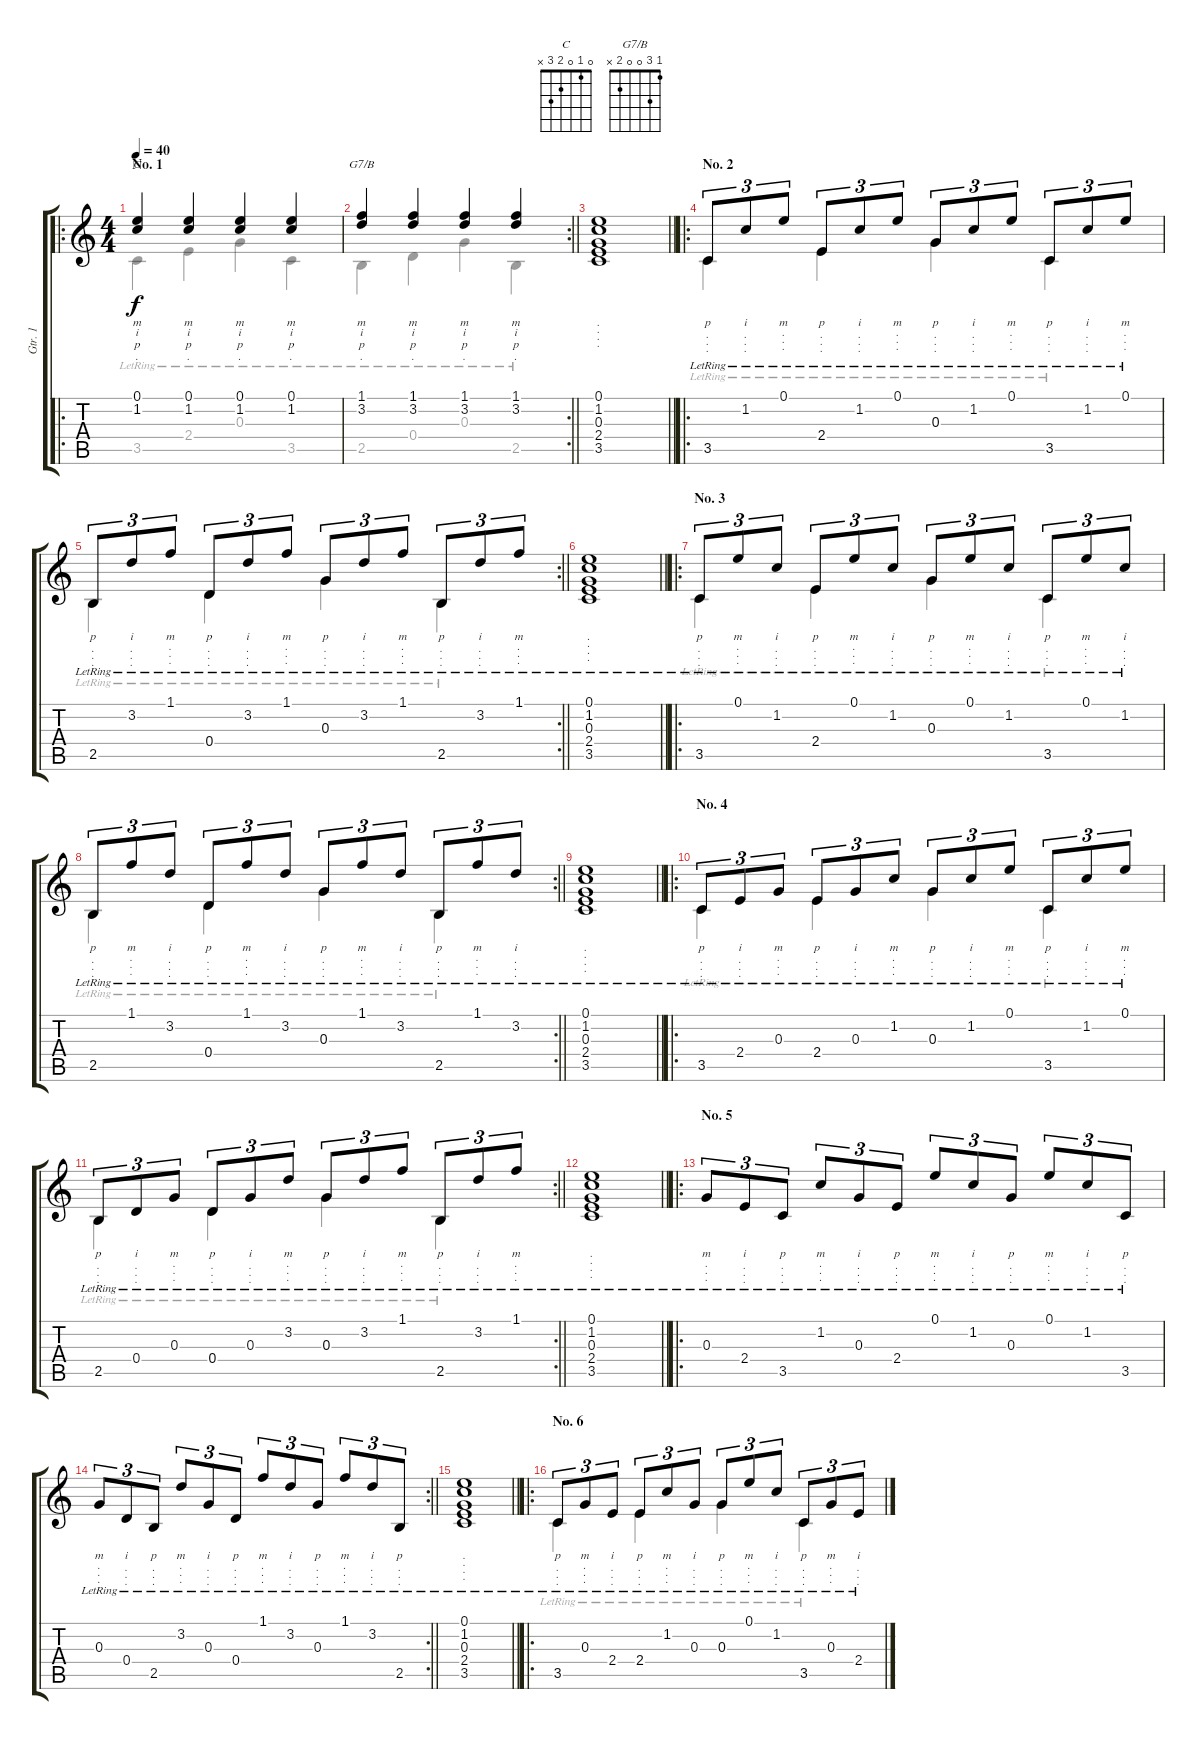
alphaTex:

\track ("Gtr. 1" "Gtr. 1") {instrument acousticguitarnylon}
\staff {score tabs}
\tuning (E4 B3 G3 D3 A2 E2) {hide}
\chord ("C" 0 1 0 2 3 x)
\chord ("G7/B" 1 3 0 0 2 x)
\voice
\ro
\ts (4 4)
\section ("" "No. 1")
\tempo 40
\clef g2
\ks c
(0.1 1.2).4{ch "C" lyrics (0 "m") lyrics (1 "i") lyrics (2 "p") lyrics (3 ".") lyrics (4 "") dy f instrument acousticguitarnylon} (0.1 1.2).4{lyrics (0 "m") lyrics (1 "i") lyrics (2 "p") lyrics (3 ".") lyrics (4 "")} (0.1 1.2).4{lyrics (0 "m") lyrics (1 "i") lyrics (2 "p") lyrics (3 ".") lyrics (4 "")} (0.1 1.2).4{lyrics (0 "m") lyrics (1 "i") lyrics (2 "p") lyrics (3 ".") lyrics (4 "")} |
\rc 2
\barLineRight lightlight
(1.1 3.2).4{ch "G7/B" lyrics (0 "m") lyrics (1 "i") lyrics (2 "p") lyrics (3 ".") lyrics (4 "")} (1.1 3.2).4{lyrics (0 "m") lyrics (1 "i") lyrics (2 "p") lyrics (3 ".") lyrics (4 "")} (1.1 3.2).4{lyrics (0 "m") lyrics (1 "i") lyrics (2 "p") lyrics (3 ".") lyrics (4 "")} (1.1 3.2).4{lyrics (0 "m") lyrics (1 "i") lyrics (2 "p") lyrics (3 ".") lyrics (4 "")} |
\barLineRight lightlight
(0.1 1.2 0.3 2.4 3.5).1{lyrics (0 ".") lyrics (1 ".") lyrics (2 ".") lyrics (3 ".") lyrics (4 "")} |
\ro
\section ("" "No. 2")
3.5{lr}.8{tu (3 2) lyrics (0 "p") lyrics (1 ".") lyrics (2 ".") lyrics (3 ".") lyrics (4 "")} 1.2{lr}.8{tu (3 2) lyrics (0 "i") lyrics (1 ".") lyrics (2 ".") lyrics (3 ".") lyrics (4 "")} 0.1{lr}.8{tu (3 2) lyrics (0 "m") lyrics (1 ".") lyrics (2 ".") lyrics (3 ".") lyrics (4 "")} 2.4{lr}.8{tu (3 2) lyrics (0 "p") lyrics (1 ".") lyrics (2 ".") lyrics (3 ".") lyrics (4 "")} 1.2{lr}.8{tu (3 2) lyrics (0 "i") lyrics (1 ".") lyrics (2 ".") lyrics (3 ".") lyrics (4 "")} 0.1{lr}.8{tu (3 2) lyrics (0 "m") lyrics (1 ".") lyrics (2 ".") lyrics (3 ".") lyrics (4 "")} 0.3{lr}.8{tu (3 2) lyrics (0 "p") lyrics (1 ".") lyrics (2 ".") lyrics (3 ".") lyrics (4 "")} 1.2{lr}.8{tu (3 2) lyrics (0 "i") lyrics (1 ".") lyrics (2 ".") lyrics (3 ".") lyrics (4 "")} 0.1{lr}.8{tu (3 2) lyrics (0 "m") lyrics (1 ".") lyrics (2 ".") lyrics (3 ".") lyrics (4 "")} 3.5{lr}.8{tu (3 2) lyrics (0 "p") lyrics (1 ".") lyrics (2 ".") lyrics (3 ".") lyrics (4 "")} 1.2{lr}.8{tu (3 2) lyrics (0 "i") lyrics (1 ".") lyrics (2 ".") lyrics (3 ".") lyrics (4 "")} 0.1{lr}.8{tu (3 2) lyrics (0 "m") lyrics (1 ".") lyrics (2 ".") lyrics (3 ".") lyrics (4 "")} |
\rc 2
\barLineRight lightlight
2.5{lr}.8{tu (3 2) lyrics (0 "p") lyrics (1 ".") lyrics (2 ".") lyrics (3 ".") lyrics (4 "")} 3.2{lr}.8{tu (3 2) lyrics (0 "i") lyrics (1 ".") lyrics (2 ".") lyrics (3 ".") lyrics (4 "")} 1.1{lr}.8{tu (3 2) lyrics (0 "m") lyrics (1 ".") lyrics (2 ".") lyrics (3 ".") lyrics (4 "")} 0.4{lr}.8{tu (3 2) lyrics (0 "p") lyrics (1 ".") lyrics (2 ".") lyrics (3 ".") lyrics (4 "")} 3.2{lr}.8{tu (3 2) lyrics (0 "i") lyrics (1 ".") lyrics (2 ".") lyrics (3 ".") lyrics (4 "")} 1.1{lr}.8{tu (3 2) lyrics (0 "m") lyrics (1 ".") lyrics (2 ".") lyrics (3 ".") lyrics (4 "")} 0.3{lr}.8{tu (3 2) lyrics (0 "p") lyrics (1 ".") lyrics (2 ".") lyrics (3 ".") lyrics (4 "")} 3.2{lr}.8{tu (3 2) lyrics (0 "i") lyrics (1 ".") lyrics (2 ".") lyrics (3 ".") lyrics (4 "")} 1.1{lr}.8{tu (3 2) lyrics (0 "m") lyrics (1 ".") lyrics (2 ".") lyrics (3 ".") lyrics (4 "")} 2.5{lr}.8{tu (3 2) lyrics (0 "p") lyrics (1 ".") lyrics (2 ".") lyrics (3 ".") lyrics (4 "")} 3.2{lr}.8{tu (3 2) lyrics (0 "i") lyrics (1 ".") lyrics (2 ".") lyrics (3 ".") lyrics (4 "")} 1.1{lr}.8{tu (3 2) lyrics (0 "m") lyrics (1 ".") lyrics (2 ".") lyrics (3 ".") lyrics (4 "")} |
\barLineRight lightlight
(0.1{lr} 1.2{lr} 0.3{lr} 2.4{lr} 3.5{lr}).1{lyrics (0 ".") lyrics (1 ".") lyrics (2 ".") lyrics (3 ".") lyrics (4 "")} |
\ro
\section ("" "No. 3")
3.5{lr}.8{tu (3 2) lyrics (0 "p") lyrics (1 ".") lyrics (2 ".") lyrics (3 ".") lyrics (4 "")} 0.1{lr}.8{tu (3 2) lyrics (0 "m") lyrics (1 ".") lyrics (2 ".") lyrics (3 ".") lyrics (4 "")} 1.2{lr}.8{tu (3 2) lyrics (0 "i") lyrics (1 ".") lyrics (2 ".") lyrics (3 ".") lyrics (4 "")} 2.4{lr}.8{tu (3 2) lyrics (0 "p") lyrics (1 ".") lyrics (2 ".") lyrics (3 ".") lyrics (4 "")} 0.1{lr}.8{tu (3 2) lyrics (0 "m") lyrics (1 ".") lyrics (2 ".") lyrics (3 ".") lyrics (4 "")} 1.2{lr}.8{tu (3 2) lyrics (0 "i") lyrics (1 ".") lyrics (2 ".") lyrics (3 ".") lyrics (4 "")} 0.3{lr}.8{tu (3 2) lyrics (0 "p") lyrics (1 ".") lyrics (2 ".") lyrics (3 ".") lyrics (4 "")} 0.1{lr}.8{tu (3 2) lyrics (0 "m") lyrics (1 ".") lyrics (2 ".") lyrics (3 ".") lyrics (4 "")} 1.2{lr}.8{tu (3 2) lyrics (0 "i") lyrics (1 ".") lyrics (2 ".") lyrics (3 ".") lyrics (4 "")} 3.5{lr}.8{tu (3 2) lyrics (0 "p") lyrics (1 ".") lyrics (2 ".") lyrics (3 ".") lyrics (4 "")} 0.1{lr}.8{tu (3 2) lyrics (0 "m") lyrics (1 ".") lyrics (2 ".") lyrics (3 ".") lyrics (4 "")} 1.2{lr}.8{tu (3 2) lyrics (0 "i") lyrics (1 ".") lyrics (2 ".") lyrics (3 ".") lyrics (4 "")} |
\rc 2
\barLineRight lightlight
2.5{lr}.8{tu (3 2) lyrics (0 "p") lyrics (1 ".") lyrics (2 ".") lyrics (3 ".") lyrics (4 "")} 1.1{lr}.8{tu (3 2) lyrics (0 "m") lyrics (1 ".") lyrics (2 ".") lyrics (3 ".") lyrics (4 "")} 3.2{lr}.8{tu (3 2) lyrics (0 "i") lyrics (1 ".") lyrics (2 ".") lyrics (3 ".") lyrics (4 "")} 0.4{lr}.8{tu (3 2) lyrics (0 "p") lyrics (1 ".") lyrics (2 ".") lyrics (3 ".") lyrics (4 "")} 1.1{lr}.8{tu (3 2) lyrics (0 "m") lyrics (1 ".") lyrics (2 ".") lyrics (3 ".") lyrics (4 "")} 3.2{lr}.8{tu (3 2) lyrics (0 "i") lyrics (1 ".") lyrics (2 ".") lyrics (3 ".") lyrics (4 "")} 0.3{lr}.8{tu (3 2) lyrics (0 "p") lyrics (1 ".") lyrics (2 ".") lyrics (3 ".") lyrics (4 "")} 1.1{lr}.8{tu (3 2) lyrics (0 "m") lyrics (1 ".") lyrics (2 ".") lyrics (3 ".") lyrics (4 "")} 3.2{lr}.8{tu (3 2) lyrics (0 "i") lyrics (1 ".") lyrics (2 ".") lyrics (3 ".") lyrics (4 "")} 2.5{lr}.8{tu (3 2) lyrics (0 "p") lyrics (1 ".") lyrics (2 ".") lyrics (3 ".") lyrics (4 "")} 1.1{lr}.8{tu (3 2) lyrics (0 "m") lyrics (1 ".") lyrics (2 ".") lyrics (3 ".") lyrics (4 "")} 3.2{lr}.8{tu (3 2) lyrics (0 "i") lyrics (1 ".") lyrics (2 ".") lyrics (3 ".") lyrics (4 "")} |
\barLineRight lightlight
(0.1{lr} 1.2{lr} 0.3{lr} 2.4{lr} 3.5{lr}).1{lyrics (0 ".") lyrics (1 ".") lyrics (2 ".") lyrics (3 ".") lyrics (4 "")} |
\ro
\section ("" "No. 4")
3.5{lr}.8{tu (3 2) lyrics (0 "p") lyrics (1 ".") lyrics (2 ".") lyrics (3 ".") lyrics (4 "")} 2.4{lr}.8{tu (3 2) lyrics (0 "i") lyrics (1 ".") lyrics (2 ".") lyrics (3 ".") lyrics (4 "")} 0.3{lr}.8{tu (3 2) lyrics (0 "m") lyrics (1 ".") lyrics (2 ".") lyrics (3 ".") lyrics (4 "")} 2.4{lr}.8{tu (3 2) lyrics (0 "p") lyrics (1 ".") lyrics (2 ".") lyrics (3 ".") lyrics (4 "")} 0.3{lr}.8{tu (3 2) lyrics (0 "i") lyrics (1 ".") lyrics (2 ".") lyrics (3 ".") lyrics (4 "")} 1.2{lr}.8{tu (3 2) lyrics (0 "m") lyrics (1 ".") lyrics (2 ".") lyrics (3 ".") lyrics (4 "")} 0.3{lr}.8{tu (3 2) lyrics (0 "p") lyrics (1 ".") lyrics (2 ".") lyrics (3 ".") lyrics (4 "")} 1.2{lr}.8{tu (3 2) lyrics (0 "i") lyrics (1 ".") lyrics (2 ".") lyrics (3 ".") lyrics (4 "")} 0.1{lr}.8{tu (3 2) lyrics (0 "m") lyrics (1 ".") lyrics (2 ".") lyrics (3 ".") lyrics (4 "")} 3.5{lr}.8{tu (3 2) lyrics (0 "p") lyrics (1 ".") lyrics (2 ".") lyrics (3 ".") lyrics (4 "")} 1.2{lr}.8{tu (3 2) lyrics (0 "i") lyrics (1 ".") lyrics (2 ".") lyrics (3 ".") lyrics (4 "")} 0.1{lr}.8{tu (3 2) lyrics (0 "m") lyrics (1 ".") lyrics (2 ".") lyrics (3 ".") lyrics (4 "")} |
\rc 2
\barLineRight lightlight
2.5{lr}.8{tu (3 2) lyrics (0 "p") lyrics (1 ".") lyrics (2 ".") lyrics (3 ".") lyrics (4 "")} 0.4{lr}.8{tu (3 2) lyrics (0 "i") lyrics (1 ".") lyrics (2 ".") lyrics (3 ".") lyrics (4 "")} 0.3{lr}.8{tu (3 2) lyrics (0 "m") lyrics (1 ".") lyrics (2 ".") lyrics (3 ".") lyrics (4 "")} 0.4{lr}.8{tu (3 2) lyrics (0 "p") lyrics (1 ".") lyrics (2 ".") lyrics (3 ".") lyrics (4 "")} 0.3{lr}.8{tu (3 2) lyrics (0 "i") lyrics (1 ".") lyrics (2 ".") lyrics (3 ".") lyrics (4 "")} 3.2{lr}.8{tu (3 2) lyrics (0 "m") lyrics (1 ".") lyrics (2 ".") lyrics (3 ".") lyrics (4 "")} 0.3{lr}.8{tu (3 2) lyrics (0 "p") lyrics (1 ".") lyrics (2 ".") lyrics (3 ".") lyrics (4 "")} 3.2{lr}.8{tu (3 2) lyrics (0 "i") lyrics (1 ".") lyrics (2 ".") lyrics (3 ".") lyrics (4 "")} 1.1{lr}.8{tu (3 2) lyrics (0 "m") lyrics (1 ".") lyrics (2 ".") lyrics (3 ".") lyrics (4 "")} 2.5{lr}.8{tu (3 2) lyrics (0 "p") lyrics (1 ".") lyrics (2 ".") lyrics (3 ".") lyrics (4 "")} 3.2{lr}.8{tu (3 2) lyrics (0 "i") lyrics (1 ".") lyrics (2 ".") lyrics (3 ".") lyrics (4 "")} 1.1{lr}.8{tu (3 2) lyrics (0 "m") lyrics (1 ".") lyrics (2 ".") lyrics (3 ".") lyrics (4 "")} |
\barLineRight lightlight
(0.1{lr} 1.2{lr} 0.3{lr} 2.4{lr} 3.5{lr}).1{lyrics (0 ".") lyrics (1 ".") lyrics (2 ".") lyrics (3 ".") lyrics (4 "")} |
\ro
\section ("" "No. 5")
0.3{lr}.8{tu (3 2) lyrics (0 "m") lyrics (1 ".") lyrics (2 ".") lyrics (3 ".") lyrics (4 "")} 2.4{lr}.8{tu (3 2) lyrics (0 "i") lyrics (1 ".") lyrics (2 ".") lyrics (3 ".") lyrics (4 "")} 3.5{lr}.8{tu (3 2) lyrics (0 "p") lyrics (1 ".") lyrics (2 ".") lyrics (3 ".") lyrics (4 "")} 1.2{lr}.8{tu (3 2) lyrics (0 "m") lyrics (1 ".") lyrics (2 ".") lyrics (3 ".") lyrics (4 "")} 0.3{lr}.8{tu (3 2) lyrics (0 "i") lyrics (1 ".") lyrics (2 ".") lyrics (3 ".") lyrics (4 "")} 2.4{lr}.8{tu (3 2) lyrics (0 "p") lyrics (1 ".") lyrics (2 ".") lyrics (3 ".") lyrics (4 "")} 0.1{lr}.8{tu (3 2) lyrics (0 "m") lyrics (1 ".") lyrics (2 ".") lyrics (3 ".") lyrics (4 "") beam Up} 1.2{lr}.8{tu (3 2) lyrics (0 "i") lyrics (1 ".") lyrics (2 ".") lyrics (3 ".") lyrics (4 "") beam Up} 0.3{lr}.8{tu (3 2) lyrics (0 "p") lyrics (1 ".") lyrics (2 ".") lyrics (3 ".") lyrics (4 "") beam Up} 0.1{lr}.8{tu (3 2) lyrics (0 "m") lyrics (1 ".") lyrics (2 ".") lyrics (3 ".") lyrics (4 "")} 1.2{lr}.8{tu (3 2) lyrics (0 "i") lyrics (1 ".") lyrics (2 ".") lyrics (3 ".") lyrics (4 "")} 3.5{lr}.8{tu (3 2) lyrics (0 "p") lyrics (1 ".") lyrics (2 ".") lyrics (3 ".") lyrics (4 "")} |
\rc 2
\barLineRight lightlight
0.3{lr}.8{tu (3 2) lyrics (0 "m") lyrics (1 ".") lyrics (2 ".") lyrics (3 ".") lyrics (4 "")} 0.4{lr}.8{tu (3 2) lyrics (0 "i") lyrics (1 ".") lyrics (2 ".") lyrics (3 ".") lyrics (4 "")} 2.5{lr}.8{tu (3 2) lyrics (0 "p") lyrics (1 ".") lyrics (2 ".") lyrics (3 ".") lyrics (4 "")} 3.2{lr}.8{tu (3 2) lyrics (0 "m") lyrics (1 ".") lyrics (2 ".") lyrics (3 ".") lyrics (4 "")} 0.3{lr}.8{tu (3 2) lyrics (0 "i") lyrics (1 ".") lyrics (2 ".") lyrics (3 ".") lyrics (4 "")} 0.4{lr}.8{tu (3 2) lyrics (0 "p") lyrics (1 ".") lyrics (2 ".") lyrics (3 ".") lyrics (4 "")} 1.1{lr}.8{tu (3 2) lyrics (0 "m") lyrics (1 ".") lyrics (2 ".") lyrics (3 ".") lyrics (4 "") beam Up} 3.2{lr}.8{tu (3 2) lyrics (0 "i") lyrics (1 ".") lyrics (2 ".") lyrics (3 ".") lyrics (4 "") beam Up} 0.3{lr}.8{tu (3 2) lyrics (0 "p") lyrics (1 ".") lyrics (2 ".") lyrics (3 ".") lyrics (4 "") beam Up} 1.1{lr}.8{tu (3 2) lyrics (0 "m") lyrics (1 ".") lyrics (2 ".") lyrics (3 ".") lyrics (4 "")} 3.2{lr}.8{tu (3 2) lyrics (0 "i") lyrics (1 ".") lyrics (2 ".") lyrics (3 ".") lyrics (4 "")} 2.5{lr}.8{tu (3 2) lyrics (0 "p") lyrics (1 ".") lyrics (2 ".") lyrics (3 ".") lyrics (4 "")} |
\barLineRight lightlight
(0.1{lr} 1.2{lr} 0.3{lr} 2.4{lr} 3.5{lr}).1{lyrics (0 ".") lyrics (1 ".") lyrics (2 ".") lyrics (3 ".") lyrics (4 "")} |
\ro
\section ("" "No. 6")
3.5{lr}.8{tu (3 2) lyrics (0 "p") lyrics (1 ".") lyrics (2 ".") lyrics (3 ".") lyrics (4 "")} 0.3{lr}.8{tu (3 2) lyrics (0 "m") lyrics (1 ".") lyrics (2 ".") lyrics (3 ".") lyrics (4 "")} 2.4{lr}.8{tu (3 2) lyrics (0 "i") lyrics (1 ".") lyrics (2 ".") lyrics (3 ".") lyrics (4 "")} 2.4{lr}.8{tu (3 2) lyrics (0 "p") lyrics (1 ".") lyrics (2 ".") lyrics (3 ".") lyrics (4 "")} 1.2{lr}.8{tu (3 2) lyrics (0 "m") lyrics (1 ".") lyrics (2 ".") lyrics (3 ".") lyrics (4 "")} 0.3{lr}.8{tu (3 2) lyrics (0 "i") lyrics (1 ".") lyrics (2 ".") lyrics (3 ".") lyrics (4 "")} 0.3{lr}.8{tu (3 2) lyrics (0 "p") lyrics (1 ".") lyrics (2 ".") lyrics (3 ".") lyrics (4 "")} 0.1{lr}.8{tu (3 2) lyrics (0 "m") lyrics (1 ".") lyrics (2 ".") lyrics (3 ".") lyrics (4 "")} 1.2{lr}.8{tu (3 2) lyrics (0 "i") lyrics (1 ".") lyrics (2 ".") lyrics (3 ".") lyrics (4 "")} 3.5{lr}.8{tu (3 2) lyrics (0 "p") lyrics (1 ".") lyrics (2 ".") lyrics (3 ".") lyrics (4 "")} 0.3{lr}.8{tu (3 2) lyrics (0 "m") lyrics (1 ".") lyrics (2 ".") lyrics (3 ".") lyrics (4 "")} 2.4{lr}.8{tu (3 2) lyrics (0 "i") lyrics (1 ".") lyrics (2 ".") lyrics (3 ".") lyrics (4 "")}
\voice
\clef g2
\ottava regular
\simile none
\ks c
3.5{lr}.4{dy f} 2.4{lr}.4 0.3{lr}.4 3.5{lr}.4 |
\barLineRight lightlight
2.5{lr}.4 0.4{lr}.4 0.3{lr}.4 2.5{lr}.4 |
\barLineRight lightlight
|
3.5{lr}.4 2.4{lr}.4 0.3{lr}.4 3.5{lr}.4 |
\barLineRight lightlight
2.5{lr}.4 0.4{lr}.4 0.3{lr}.4 2.5{lr}.4 |
\barLineRight lightlight
|
3.5{lr}.4 2.4{lr}.4 0.3{lr}.4 3.5{lr}.4 |
\barLineRight lightlight
2.5{lr}.4 0.4{lr}.4 0.3{lr}.4 2.5{lr}.4 |
\barLineRight lightlight
|
3.5{lr}.4 2.4{lr}.4 0.3{lr}.4 3.5{lr}.4 |
\barLineRight lightlight
2.5{lr}.4 0.4{lr}.4 0.3{lr}.4 2.5{lr}.4 |
\barLineRight lightlight
|
|
\barLineRight lightlight
|
\barLineRight lightlight
|
3.5{lr}.4 2.4{lr}.4 0.3{lr}.4 3.5{lr}.4
